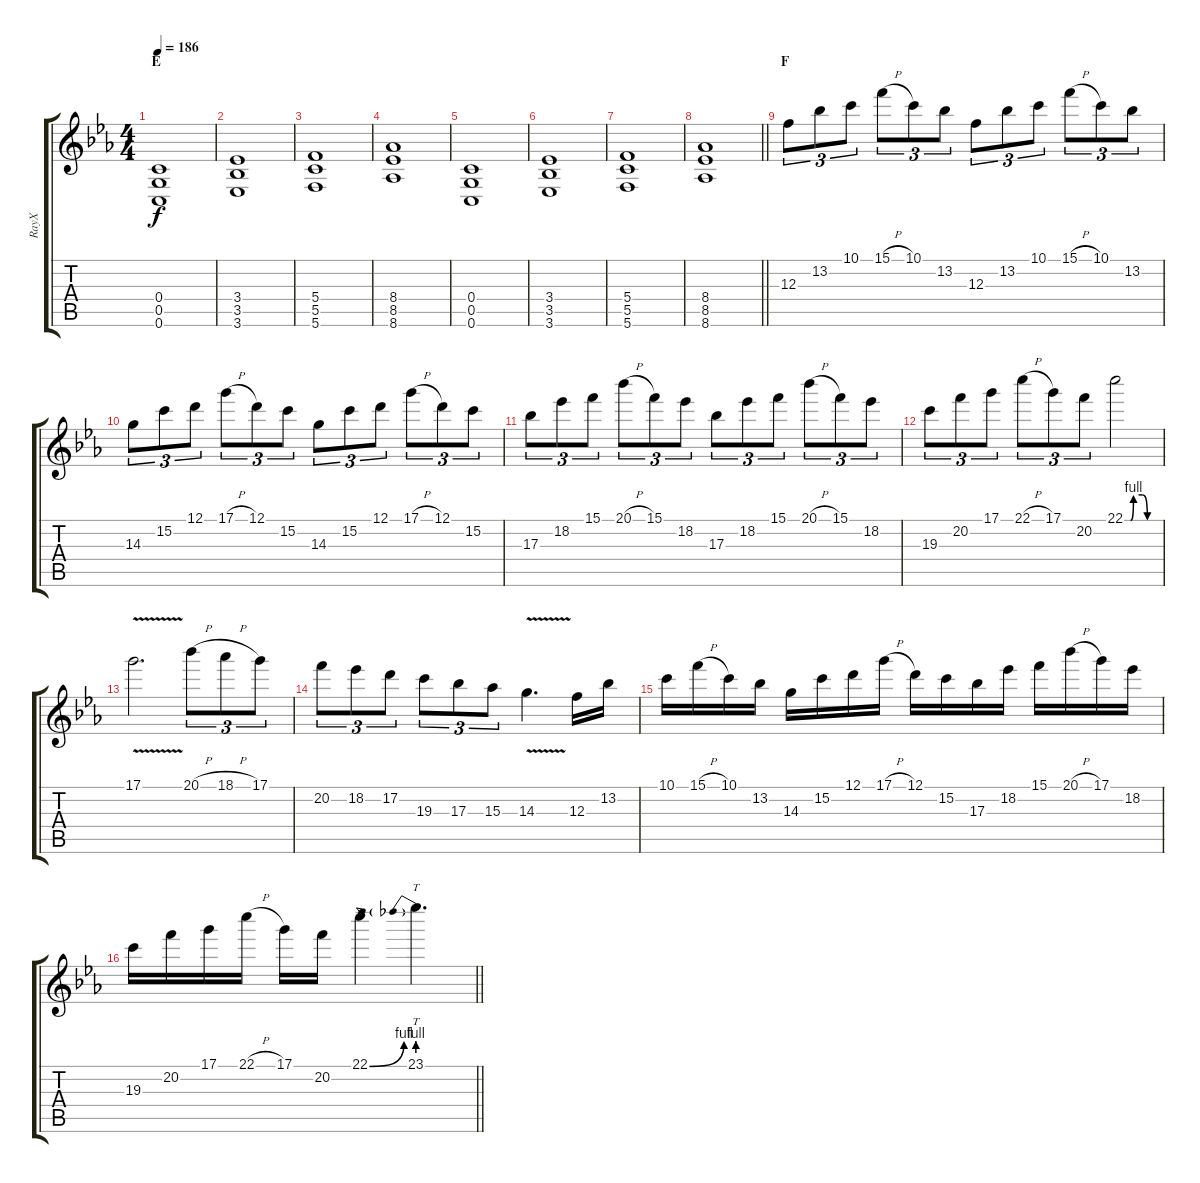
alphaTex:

\track ("RayX" "RayX") {instrument distortionguitar}
\staff {score tabs}
\tuning (D4 A3 F3 C3 G2 C2) {hide}
\ts (4 4)
\section ("" "E")
\tempo 186
\clef g2
\ks cminor
(0.4 0.5 0.6).1{dy f} |
(3.4 3.5 3.6).1 |
(5.4 5.5 5.6).1 |
(8.4 8.5 8.6).1 |
(0.4 0.5 0.6).1 |
(3.4 3.5 3.6).1 |
(5.4 5.5 5.6).1 |
\barLineRight lightlight
(8.4 8.5 8.6).1 |
\section ("" "F")
12.3.8{tu (3 2) volume 15 balance 8} 13.2.8{tu (3 2)} 10.1.8{tu (3 2)} 15.1{h}.8{tu (3 2)} 10.1.8{tu (3 2)} 13.2.8{tu (3 2)} 12.3.8{tu (3 2)} 13.2.8{tu (3 2)} 10.1.8{tu (3 2)} 15.1{h}.8{tu (3 2)} 10.1.8{tu (3 2)} 13.2.8{tu (3 2)} |
14.3.8{tu (3 2)} 15.2.8{tu (3 2)} 12.1.8{tu (3 2)} 17.1{h}.8{tu (3 2)} 12.1.8{tu (3 2)} 15.2.8{tu (3 2)} 14.3.8{tu (3 2)} 15.2.8{tu (3 2)} 12.1.8{tu (3 2)} 17.1{h}.8{tu (3 2)} 12.1.8{tu (3 2)} 15.2.8{tu (3 2)} |
17.3.8{tu (3 2)} 18.2.8{tu (3 2)} 15.1.8{tu (3 2)} 20.1{h}.8{tu (3 2)} 15.1.8{tu (3 2)} 18.2.8{tu (3 2)} 17.3.8{tu (3 2)} 18.2.8{tu (3 2)} 15.1.8{tu (3 2)} 20.1{h}.8{tu (3 2)} 15.1.8{tu (3 2)} 18.2.8{tu (3 2)} |
19.3.8{tu (3 2)} 20.2.8{tu (3 2)} 17.1.8{tu (3 2)} 22.1{h}.8{tu (3 2)} 17.1.8{tu (3 2)} 20.2.8{tu (3 2)} 22.1{be (custom 0 0 10 0 15 4 30 4 39 0 60 0)}.2 |
17.1{v}.2{d} 20.1{h}.8{tu (3 2)} 18.1{h}.8{tu (3 2)} 17.1.8{tu (3 2)} |
20.2.8{tu (3 2)} 18.2.8{tu (3 2)} 17.2.8{tu (3 2)} 19.3.8{tu (3 2)} 17.3.8{tu (3 2)} 15.3.8{tu (3 2)} 14.3{v}.4{d} 12.3.16 13.2.16 |
10.1.16 15.1{h}.16 10.1.16 13.2.16 14.3.16 15.2.16 12.1.16 17.1{h}.16 12.1.16 15.2.16 17.3.16 18.2.16 15.1.16 20.1{h}.16 17.1.16 18.2.16 |
\barLineRight lightlight
19.3.16 20.2.16 17.1.16 22.1{h}.16 17.1.16 20.2.16 22.1{be (bend 0 0 60 4)}.4 23.1{be (prebend 0 4 60 4)}.4{tt d}
